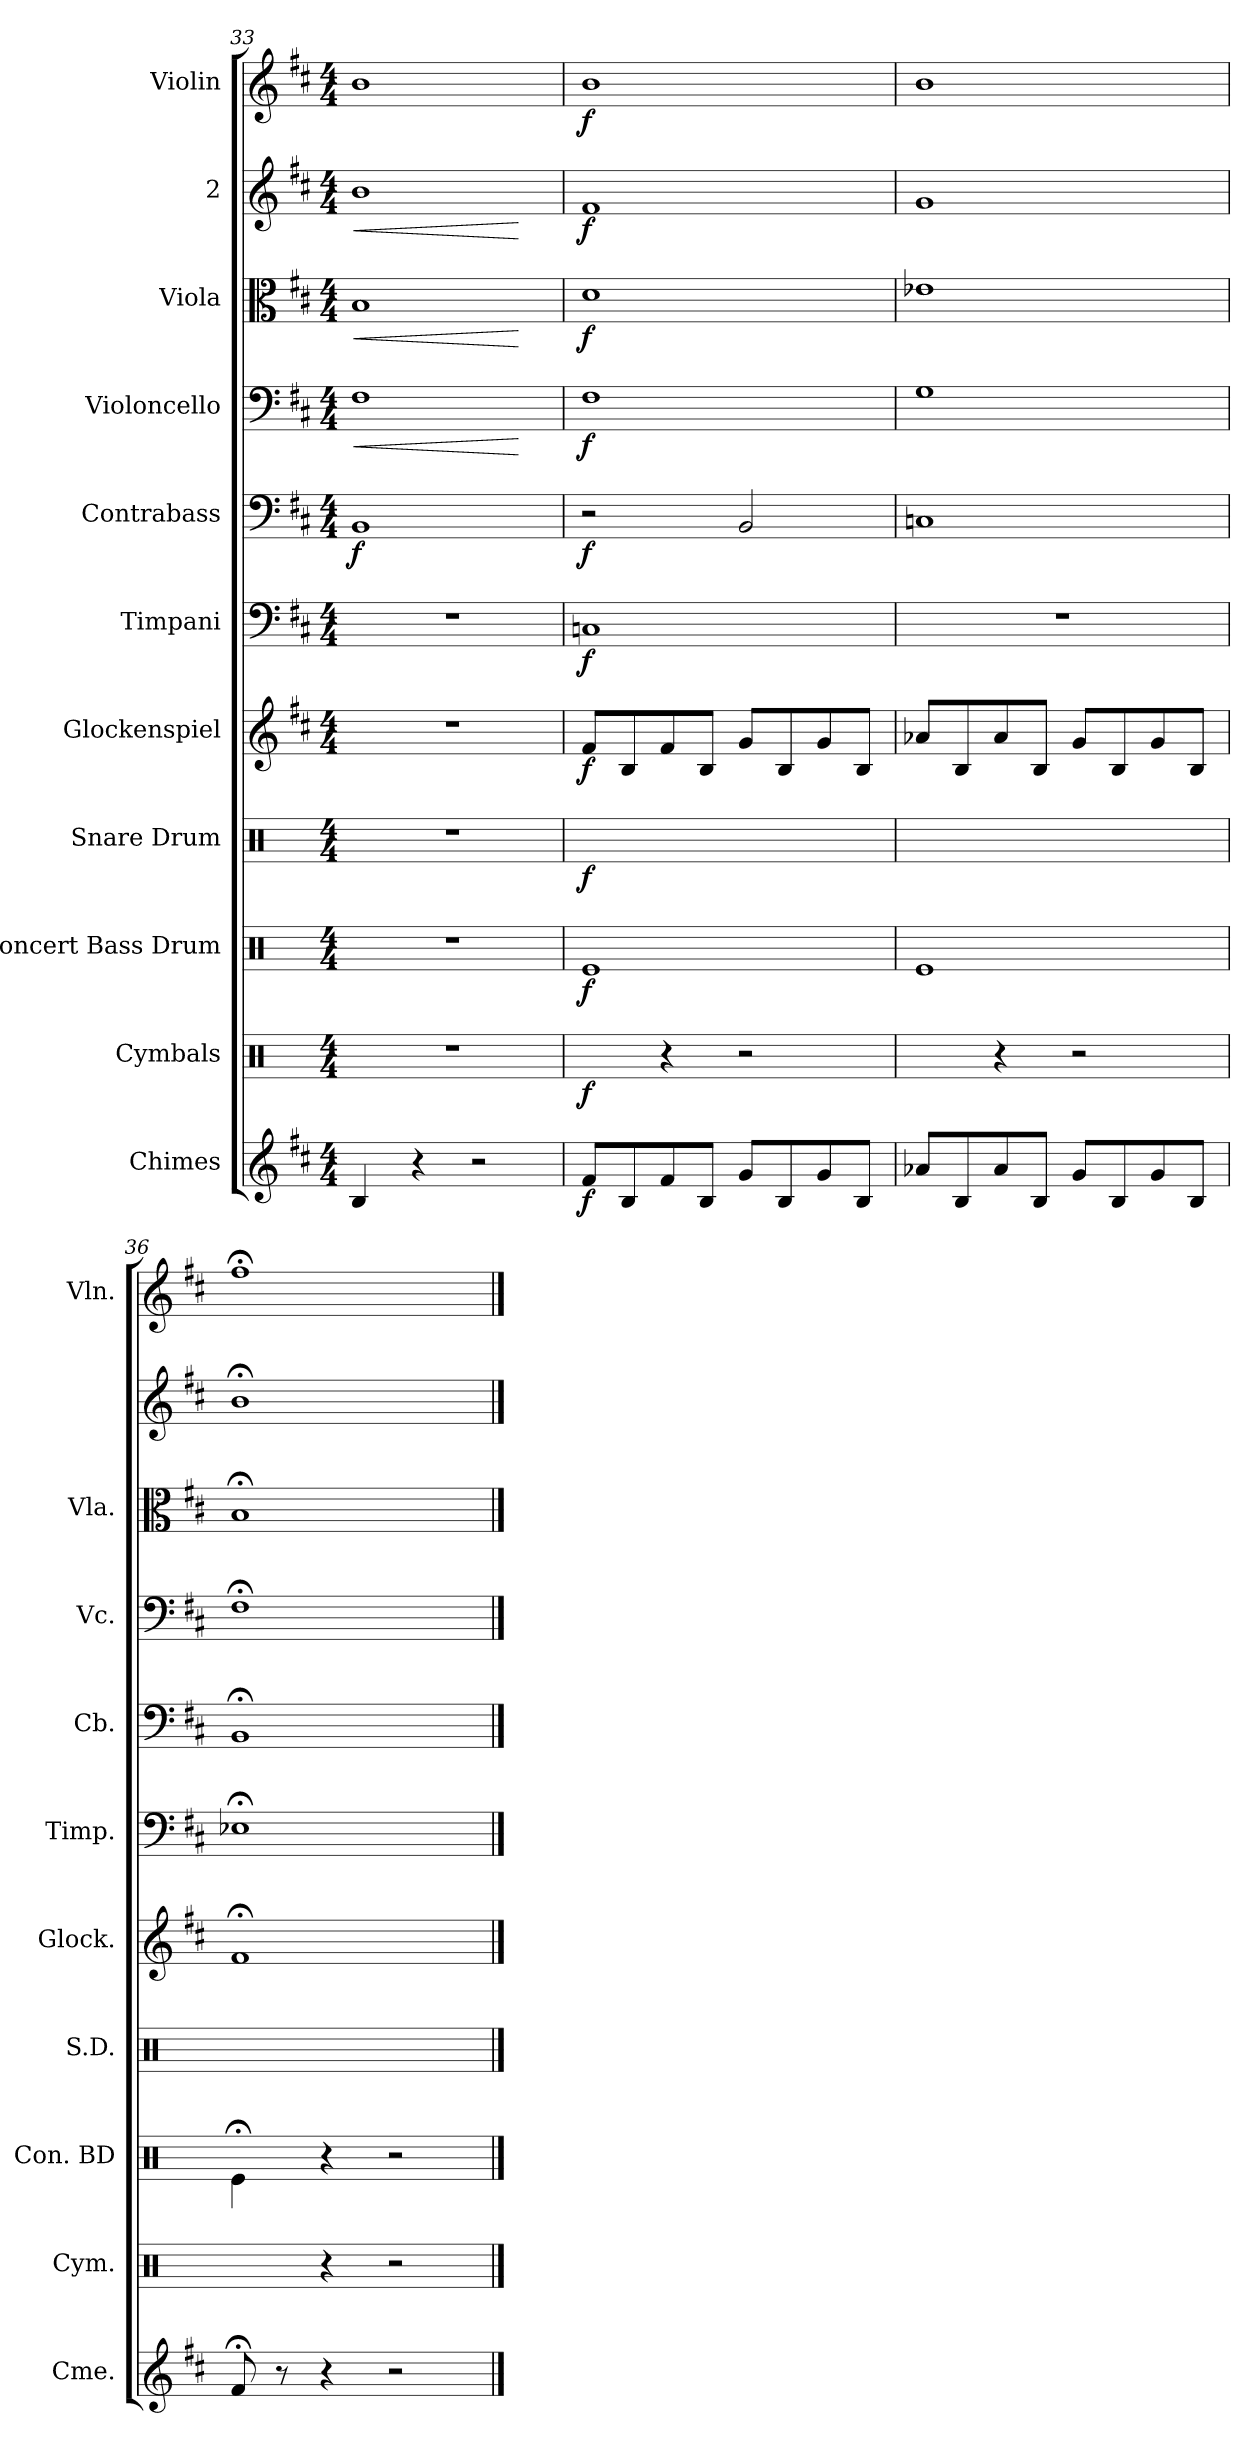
**kern	**dynam	**kern	**dynam	**kern	**dynam	**kern	**dynam	**kern	**dynam	**kern	**dynam	**kern	**dynam	**kern	**dynam	**kern	**dynam	**kern	**dynam	**kern	**dynam
*part11	*part11	*part10	*part10	*part9	*part9	*part8	*part8	*part7	*part7	*part6	*part6	*part5	*part5	*part4	*part4	*part3	*part3	*part2	*part2	*part1	*part1
*staff11	*staff11	*staff10	*staff10	*staff9	*staff9	*staff8	*staff8	*staff7	*staff7	*staff6	*staff6	*staff5	*staff5	*staff4	*staff4	*staff3	*staff3	*staff2	*staff2	*staff1	*staff1
*I"Chimes	*	*I"Cymbals	*	*I"Concert Bass Drum	*	*I"Snare Drum	*	*I"Glockenspiel	*	*I"Timpani	*	*I"Contrabass	*	*I"Violoncello	*	*I"Viola	*	*I"2	*	*I"Violin	*
*I'Cme.	*	*I'Cym.	*	*I'Con. BD	*	*I'S.D.	*	*I'Glock.	*	*I'Timp.	*	*I'Cb.	*	*I'Vc.	*	*I'Vla.	*	*	*	*I'Vln.	*
*clefG2	*	*clefX	*	*clefX	*	*clefX	*	*clefG2	*	*clefF4	*	*clefF4	*	*clefF4	*	*clefC3	*	*clefG2	*	*clefG2	*
*	*	*	*	*	*	*	*	*ITrd-14c-24	*	*	*	*ITrd7c12	*	*	*	*	*	*	*	*	*
*k[f#c#]	*	*k[]	*	*k[]	*	*k[]	*	*k[f#c#]	*	*k[f#c#]	*	*k[f#c#]	*	*k[f#c#]	*	*k[f#c#]	*	*k[f#c#]	*	*k[f#c#]	*
*M4/4	*	*M4/4	*	*M4/4	*	*M4/4	*	*M4/4	*	*M4/4	*	*M4/4	*	*M4/4	*	*M4/4	*	*M4/4	*	*M4/4	*
=33	=33	=33	=33	=33	=33	=33	=33	=33	=33	=33	=33	=33	=33	=33	=33	=33	=33	=33	=33	=33	=33
!	!	!	!	!	!	!	!	!	!	!	!	!	!LO:DY:b	!	!LO:HP:b	!	!LO:HP:b	!	!LO:HP:b	!	!
4B/	.	1r	.	1r	.	1r	.	1r	.	1r	.	1BBB	f	1F#	<	1B	<	1b	<	1b	.
4r	.	.	.	.	.	.	.	.	.	.	.	.	.	.	.	.	.	.	.	.	.
2r	.	.	.	.	.	.	.	.	.	.	.	.	.	.	.	.	.	.	.	.	.
.	.	.	.	.	.	.	.	.	.	.	.	.	.	.	[	.	[	.	[	.	.
=34	=34	=34	=34	=34	=34	=34	=34	=34	=34	=34	=34	=34	=34	=34	=34	=34	=34	=34	=34	=34	=34
!	!LO:DY:b	!	!LO:DY:b	!	!LO:DY:b	!LO:N:head=diamond	!LO:DY:b	!	!LO:DY:b	!	!LO:DY:b	!	!LO:DY:b	!	!LO:DY:b	!	!LO:DY:b	!	!LO:DY:b	!	!LO:DY:b
8f#/L	f	4R/	f	1Re	f	1R	f	8fff#/L	f	1Cn	f	2r	f	1F#	f	1d	f	1f#	f	1b	f
8B/	.	.	.	.	.	.	.	8bb/	.	.	.	.	.	.	.	.	.	.	.	.	.
8f#/	.	4r	.	.	.	.	.	8fff#/	.	.	.	.	.	.	.	.	.	.	.	.	.
8B/J	.	.	.	.	.	.	.	8bb/J	.	.	.	.	.	.	.	.	.	.	.	.	.
8g/L	.	2r	.	.	.	.	.	8ggg/L	.	.	.	2BBB/	.	.	.	.	.	.	.	.	.
8B/	.	.	.	.	.	.	.	8bb/	.	.	.	.	.	.	.	.	.	.	.	.	.
8g/	.	.	.	.	.	.	.	8ggg/	.	.	.	.	.	.	.	.	.	.	.	.	.
8B/J	.	.	.	.	.	.	.	8bb/J	.	.	.	.	.	.	.	.	.	.	.	.	.
=35	=35	=35	=35	=35	=35	=35	=35	=35	=35	=35	=35	=35	=35	=35	=35	=35	=35	=35	=35	=35	=35
!	!	!	!	!	!	!LO:N:head=diamond	!	!	!	!	!	!	!	!	!	!	!	!	!	!	!
8a-X/L	.	4R/	.	1Re	.	1R	.	8aaa-X/L	.	1r	.	1CCn	.	1G	.	1e-X	.	1g	.	1b	.
8B/	.	.	.	.	.	.	.	8bb/	.	.	.	.	.	.	.	.	.	.	.	.	.
8a-/	.	4r	.	.	.	.	.	8aaa-/	.	.	.	.	.	.	.	.	.	.	.	.	.
8B/J	.	.	.	.	.	.	.	8bb/J	.	.	.	.	.	.	.	.	.	.	.	.	.
8g/L	.	2r	.	.	.	.	.	8ggg/L	.	.	.	.	.	.	.	.	.	.	.	.	.
8B/	.	.	.	.	.	.	.	8bb/	.	.	.	.	.	.	.	.	.	.	.	.	.
8g/	.	.	.	.	.	.	.	8ggg/	.	.	.	.	.	.	.	.	.	.	.	.	.
8B/J	.	.	.	.	.	.	.	8bb/J	.	.	.	.	.	.	.	.	.	.	.	.	.
=36	=36	=36	=36	=36	=36	=36	=36	=36	=36	=36	=36	=36	=36	=36	=36	=36	=36	=36	=36	=36	=36
!	!	!	!	!	!	!LO:N:head=diamond	!	!	!	!	!	!	!	!	!	!	!	!	!	!	!
8f#;</	.	4R;</	.	4Re;<\	.	1R;<	.	1fff#;<	.	1E-X;<	.	1BBB;<	.	1F#;<	.	1B;<	.	1b;<	.	1ff#;<	.
8r	.	.	.	.	.	.	.	.	.	.	.	.	.	.	.	.	.	.	.	.	.
4r	.	4r	.	4r	.	.	.	.	.	.	.	.	.	.	.	.	.	.	.	.	.
2r	.	2r	.	2r	.	.	.	.	.	.	.	.	.	.	.	.	.	.	.	.	.
==	==	==	==	==	==	==	==	==	==	==	==	==	==	==	==	==	==	==	==	==	==
*-	*-	*-	*-	*-	*-	*-	*-	*-	*-	*-	*-	*-	*-	*-	*-	*-	*-	*-	*-	*-	*-
